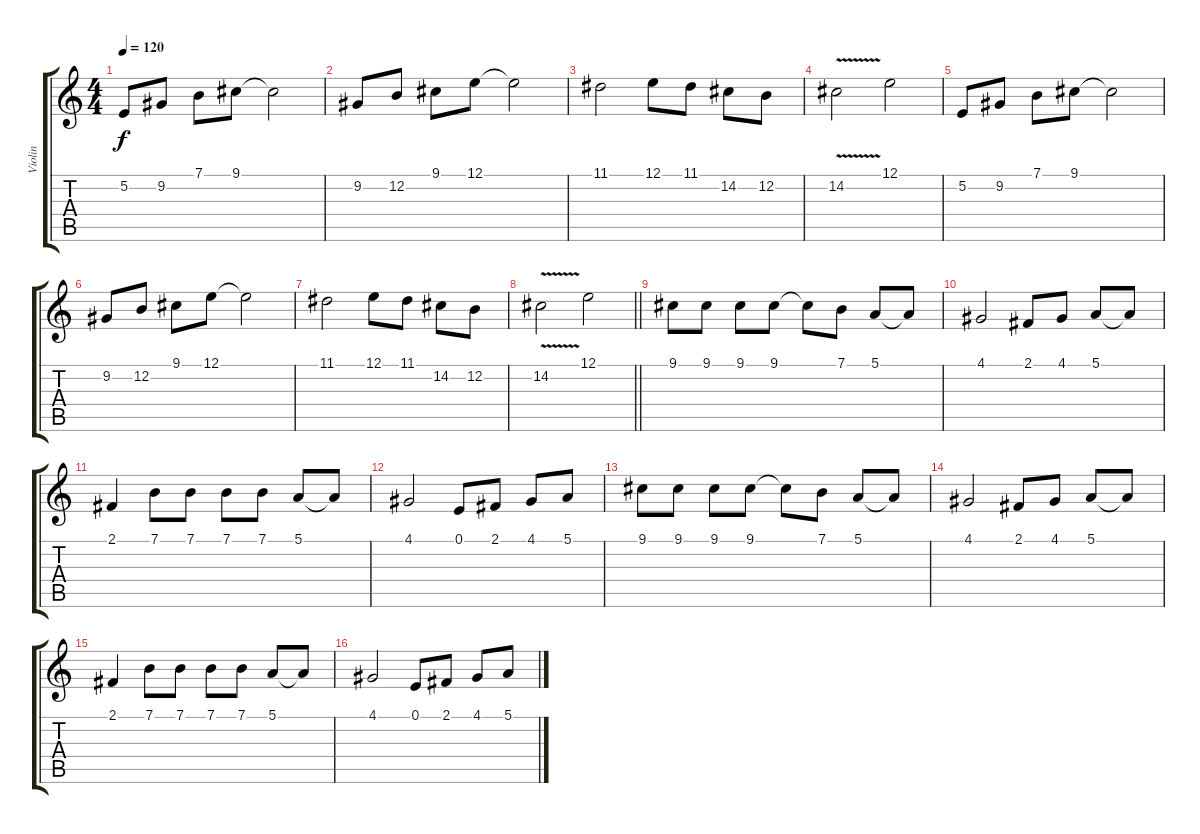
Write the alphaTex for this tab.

\track ("Violin" "Violin") {instrument violin}
\staff {score tabs}
\tuning (E4 B3 G3 D3 A2 E2) {hide}
\ts (4 4)
\tempo 120
\clef g2
\ks c
5.2.8{dy f} 9.2.8 7.1.8 9.1.8 9.1{t}.2 |
9.2.8 12.2.8 9.1.8 12.1.8 12.1{t}.2 |
11.1.2 12.1.8 11.1.8 14.2.8 12.2.8 |
14.2{v}.2 12.1.2 |
5.2.8 9.2.8 7.1.8 9.1.8 9.1{t}.2 |
9.2.8 12.2.8 9.1.8 12.1.8 12.1{t}.2 |
11.1.2 12.1.8 11.1.8 14.2.8 12.2.8 |
\barLineRight lightlight
14.2{v}.2 12.1.2 |
9.1.8 9.1.8 9.1.8 9.1.8 9.1{t}.8 7.1.8 5.1.8 5.1{t}.8 |
4.1.2 2.1.8 4.1.8 5.1.8 5.1{t}.8 |
2.1.4 7.1.8 7.1.8 7.1.8 7.1.8 5.1.8 5.1{t}.8 |
4.1.2 0.1.8 2.1.8 4.1.8 5.1.8 |
9.1.8 9.1.8 9.1.8 9.1.8 9.1{t}.8 7.1.8 5.1.8 5.1{t}.8 |
4.1.2 2.1.8 4.1.8 5.1.8 5.1{t}.8 |
2.1.4 7.1.8 7.1.8 7.1.8 7.1.8 5.1.8 5.1{t}.8 |
4.1.2 0.1.8 2.1.8 4.1.8 5.1.8
